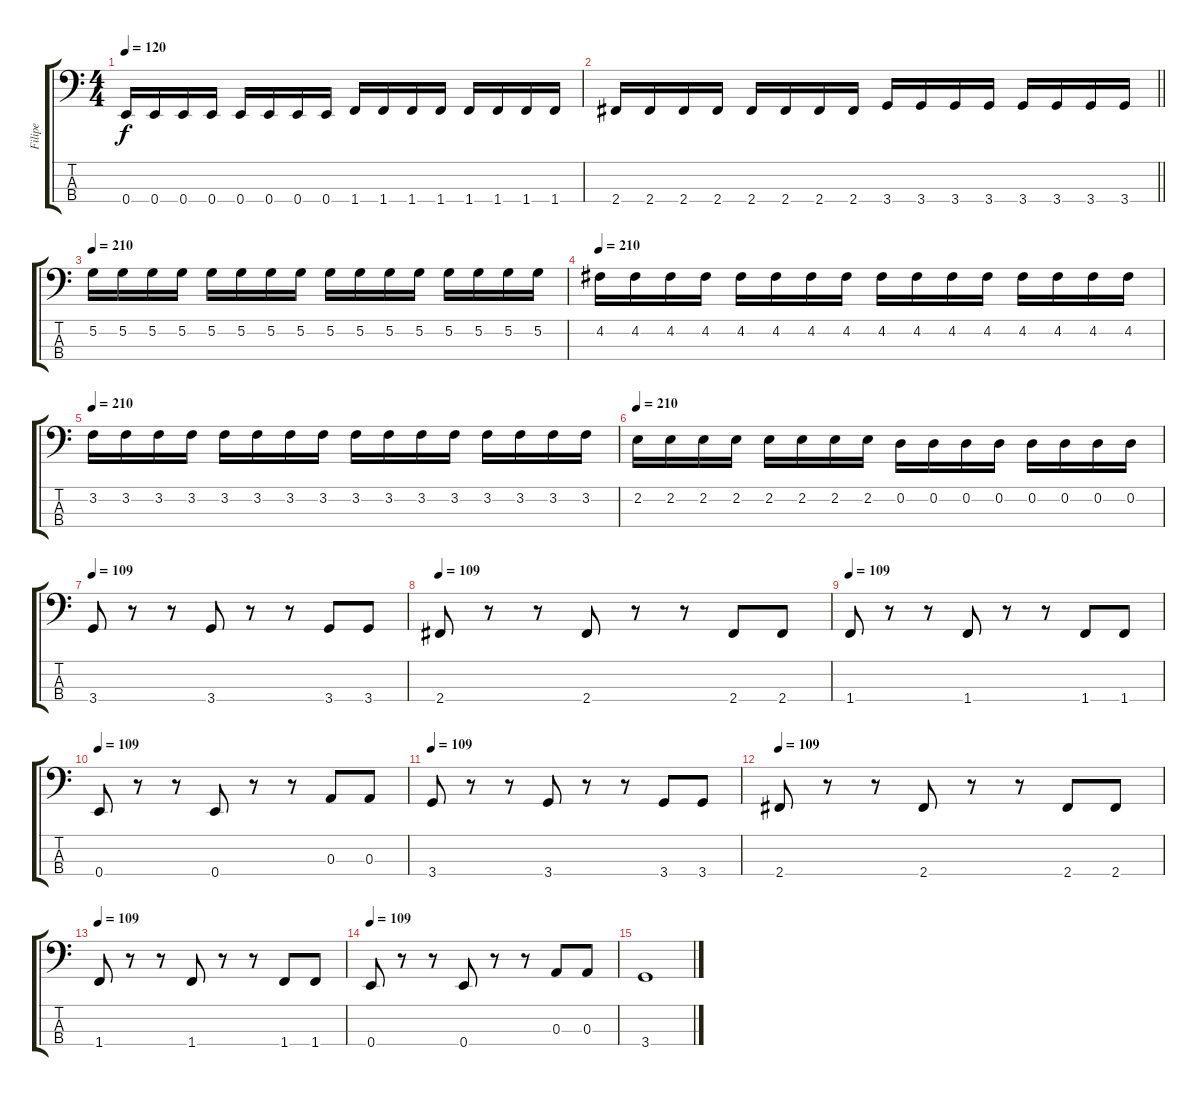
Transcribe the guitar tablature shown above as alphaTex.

\track ("Filipe" "Filipe") {instrument electricbasspick}
\staff {score tabs}
\tuning (G2 D2 A1 E1) {hide}
\ts (4 4)
\tempo 120
\clef f4
\ks c
0.4.16{dy f} 0.4.16 0.4.16 0.4.16 0.4.16 0.4.16 0.4.16 0.4.16 1.4.16 1.4.16 1.4.16 1.4.16 1.4.16 1.4.16 1.4.16 1.4.16 |
\barLineRight lightlight
2.4.16 2.4.16 2.4.16 2.4.16 2.4.16 2.4.16 2.4.16 2.4.16 3.4.16 3.4.16 3.4.16 3.4.16 3.4.16 3.4.16 3.4.16 3.4.16 |
\tempo 210
5.2.16 5.2.16 5.2.16 5.2.16 5.2.16 5.2.16 5.2.16 5.2.16 5.2.16 5.2.16 5.2.16 5.2.16 5.2.16 5.2.16 5.2.16 5.2.16 |
\tempo 210
4.2.16 4.2.16 4.2.16 4.2.16 4.2.16 4.2.16 4.2.16 4.2.16 4.2.16 4.2.16 4.2.16 4.2.16 4.2.16 4.2.16 4.2.16 4.2.16 |
\tempo 210
3.2.16 3.2.16 3.2.16 3.2.16 3.2.16 3.2.16 3.2.16 3.2.16 3.2.16 3.2.16 3.2.16 3.2.16 3.2.16 3.2.16 3.2.16 3.2.16 |
\tempo 210
2.2.16 2.2.16 2.2.16 2.2.16 2.2.16 2.2.16 2.2.16 2.2.16 0.2.16 0.2.16 0.2.16 0.2.16 0.2.16 0.2.16 0.2.16 0.2.16 |
\tempo 109
3.4.8 r.8 r.8 3.4.8 r.8 r.8 3.4.8 3.4.8 |
\tempo 109
2.4.8 r.8 r.8 2.4.8 r.8 r.8 2.4.8 2.4.8 |
\tempo 109
1.4.8 r.8 r.8 1.4.8 r.8 r.8 1.4.8 1.4.8 |
\tempo 109
0.4.8 r.8 r.8 0.4.8 r.8 r.8 0.3.8 0.3.8 |
\tempo 109
3.4.8 r.8 r.8 3.4.8 r.8 r.8 3.4.8 3.4.8 |
\tempo 109
2.4.8 r.8 r.8 2.4.8 r.8 r.8 2.4.8 2.4.8 |
\tempo 109
1.4.8 r.8 r.8 1.4.8 r.8 r.8 1.4.8 1.4.8 |
\tempo 109
0.4.8 r.8 r.8 0.4.8 r.8 r.8 0.3.8 0.3.8 |
3.4.1
